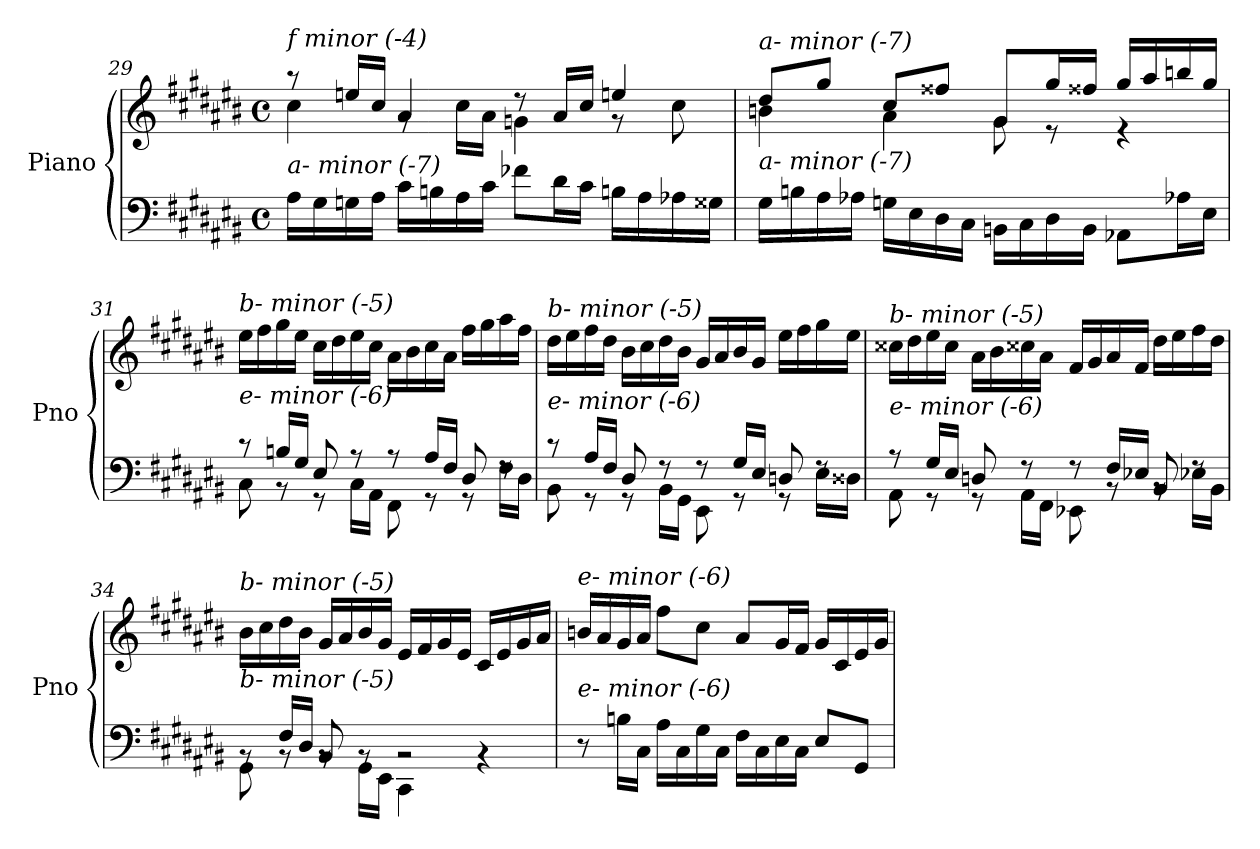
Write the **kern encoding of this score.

**kern	**kern
*part1	*part1
*staff2	*staff1
*I"Piano	*
*I'Pno	*
!!LO:LB:g=z
*clefF4	*clefG2
*k[f#c#g#d#a#e#b#]	*k[f#c#g#d#a#e#b#]
*M4/4	*M4/4
*met(c)	*met(c)
=29	=29
*	*^
!	!LO:TX:i:t=f minor (-4)	!
!LO:TX:i:t=a- minor (-7)	!	!
16A#\LL	8r	4cc#\
16G#\	.	.
16Gni\	16een/LL	.
16A#\JJ	16cc#/JJ	.
16c#\LL	4a#/	8rg
16Bn\	.	.
16A#\	.	16cc#\LL
16c#\JJ	.	16a#\JJ
8f-Xi\L	8r	4gni\
16d#\L	16a#/LL	.
16c#\JJ	16cc#/JJ	.
16Bn\LL	4een/	8r
16A#\	.	.
16A-Xi\	.	8cc#\
16G##Xi\JJ	.	.
=30	=30	=30
!	!LO:TX:i:t=a- minor (-7)	!
!LO:TX:i:t=a- minor (-7)	!	!
16G#\LL	8dd#/L	4bn\
16Bn\	.	.
16A#\	8gg#/J	.
16A-Xi\JJ	.	.
16Gni\LL	8cc#/L	4a#\
16E#\	.	.
16D#\	8ff##X/J	.
16C#\JJ	.	.
16BBn\LL	8g#/L	8g#\
16C#\	.	.
16D#\	16gg#/L	8r
16BB\JJ	16ff##X/JJ	.
8AA-Xi\L	16gg#/LL	4r
.	16aa#/	.
16A-Xi\L	16bbn/	.
16E#\JJ	16gg#/JJ	.
*	*v	*v
!!LO:PB:g=z
=31	=31
*^	*
!	!	!LO:TX:i:t=b- minor (-5)
!LO:TX:i:t=e- minor (-6)	!	!
8r	8C#\	16ee#\LL
.	.	16ff#\
16Bn/LL	8r	16gg#\
16G#/JJ	.	16ee#\JJ
8E#/	8r	16cc#\LL
.	.	16dd#\
8r	16C#\LL	16ee#\
.	16AA#\JJ	16cc#\JJ
8r	8FF#\	16a#\LL
.	.	16b#\
16A#/LL	8r	16cc#\
16F#/JJ	.	16a#\JJ
8D#/	8r	16ff#\LL
.	.	16gg#\
8rF	16F#\LL	16aa#\
.	16D#\JJ	16ff#\JJ
=32	=32	=32
!	!	!LO:TX:i:t=b- minor (-5)
!LO:TX:i:t=e- minor (-6)	!	!
8r	8BB#\	16dd#\LL
.	.	16ee#\
16A#/LL	8r	16ff#\
16F#/JJ	.	16dd#\JJ
8D#/	8r	16b#\LL
.	.	16cc#\
8r	16BB#\LL	16dd#\
.	16GG#\JJ	16b#\JJ
8r	8EE#\	16g#/LL
.	.	16a#/
16G#/LL	8r	16b#/
16E#/JJ	.	16g#/JJ
8Dni/	8r	16ee#\LL
.	.	16ff#\
8rF	16E#\LL	16gg#\
.	16D##Xi\JJ	16ee#\JJ
=33	=33	=33
!	!	!LO:TX:i:t=b- minor (-5)
!LO:TX:i:t=e- minor (-6)	!	!
8r	8AA#\	16cc##X\LL
.	.	16dd#\
16G#/LL	8r	16ee#\
16E#/JJ	.	16cc##\JJ
8Dni/	8r	16a#\LL
.	.	16b#\
8r	16AA#\LL	16cc##X\
.	16FF#\JJ	16a#\JJ
8r	8EE-Xi\	16f#/LL
.	.	16g#/
16F#/LL	8rBB	16a#/
16E-Xi/JJ	.	16f#/JJ
8BB#/	8rBB	16dd#\LL
.	.	16ee#\
8rF	16E-Xi\LL	16ff#\
.	16BB#\JJ	16dd#\JJ
!!LO:LB:g=z
=34	=34	=34
!	!	!LO:TX:i:t=b- minor (-5)
!LO:TX:i:t=b- minor (-5)	!	!
8rBB	8GG#\	16b#\LL
.	.	16cc#\
16F#/LL	8rBB	16dd#\
16D#/JJ	.	16b#\JJ
8BB#/	8rBB	16g#/LL
.	.	16a#/
8rBB	16GG#\LL	16b#/
.	16EE#\JJ	16g#/JJ
2rBB	4CC#\	16e#/LL
.	.	16f#/
.	.	16g#/
.	.	16e#/JJ
.	4rBB	16c#/LL
.	.	16e#/
.	.	16g#/
.	.	16a#/JJ
*v	*v	*
=35	=35
!	!LO:TX:i:t=e- minor (-6)
!LO:TX:i:t=e- minor (-6)	!
8r	16bn/LL
.	16a#/
16Bn\LL	16g#/
16C#\JJ	16a#/JJ
16A#\LL	8ff#\L
16C#\	.
16G#\	8cc#\J
16C#\JJ	.
16F#\LL	8a#/L
16C#\	.
16E#\	16g#/L
16C#\JJ	16f#/JJ
8E#/L	16g#/LL
.	16c#/
8GG#/J	16e#/
.	16g#/JJ
=	=
*-	*-
